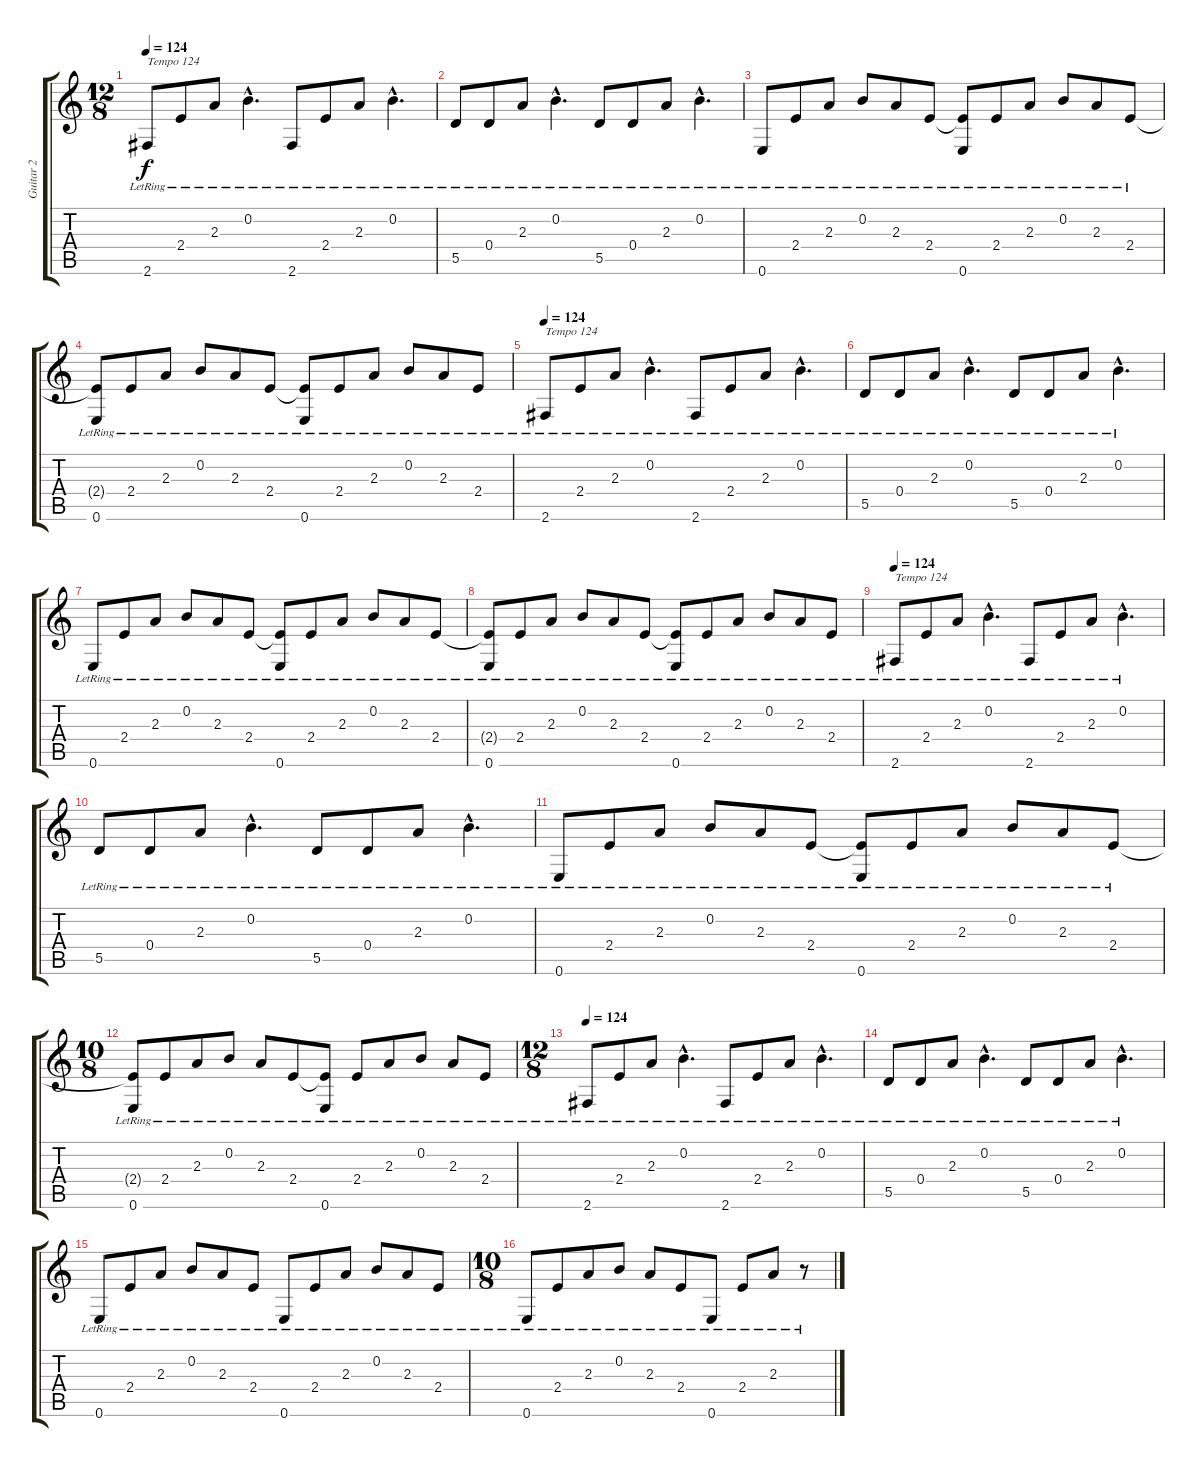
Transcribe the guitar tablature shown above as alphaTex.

\track ("Guitar 2" "Guitar 2") {instrument acousticguitarsteel}
\staff {score tabs}
\tuning (E4 B3 G3 D3 A2 E2) {hide}
\ts (12 8)
\tempo 124
\clef g2
\ks c
2.6{lr}.8{txt "Tempo 124" dy f} 2.4{lr}.8 2.3{lr}.8 0.2{hac lr}.4{d} 2.6{lr}.8 2.4{lr}.8 2.3{lr}.8 0.2{hac lr}.4{d} |
5.5{lr}.8 0.4{lr}.8 2.3{lr}.8 0.2{hac lr}.4{d} 5.5{lr}.8 0.4{lr}.8 2.3{lr}.8 0.2{hac lr}.4{d} |
0.6{lr}.8 2.4{lr}.8 2.3{lr}.8 0.2{lr}.8 2.3{lr}.8 2.4{lr}.8 (2.4{t} 0.6{lr}).8 2.4{lr}.8 2.3{lr}.8 0.2{lr}.8 2.3{lr}.8 2.4{lr}.8 |
(2.4{t} 0.6{lr}).8 2.4{lr}.8 2.3{lr}.8 0.2{lr}.8 2.3{lr}.8 2.4{lr}.8 (2.4{t} 0.6{lr}).8 2.4{lr}.8 2.3{lr}.8 0.2{lr}.8 2.3{lr}.8 2.4{lr}.8 |
\tempo 124
2.6{lr}.8{txt "Tempo 124"} 2.4{lr}.8 2.3{lr}.8 0.2{hac lr}.4{d} 2.6{lr}.8 2.4{lr}.8 2.3{lr}.8 0.2{hac lr}.4{d} |
5.5{lr}.8 0.4{lr}.8 2.3{lr}.8 0.2{hac lr}.4{d} 5.5{lr}.8 0.4{lr}.8 2.3{lr}.8 0.2{hac lr}.4{d} |
0.6{lr}.8 2.4{lr}.8 2.3{lr}.8 0.2{lr}.8 2.3{lr}.8 2.4{lr}.8 (2.4{t} 0.6{lr}).8 2.4{lr}.8 2.3{lr}.8 0.2{lr}.8 2.3{lr}.8 2.4{lr}.8 |
(2.4{t} 0.6{lr}).8 2.4{lr}.8 2.3{lr}.8 0.2{lr}.8 2.3{lr}.8 2.4{lr}.8 (2.4{t} 0.6{lr}).8 2.4{lr}.8 2.3{lr}.8 0.2{lr}.8 2.3{lr}.8 2.4{lr}.8 |
\tempo 124
2.6{lr}.8{txt "Tempo 124"} 2.4{lr}.8 2.3{lr}.8 0.2{hac lr}.4{d} 2.6{lr}.8 2.4{lr}.8 2.3{lr}.8 0.2{hac lr}.4{d} |
5.5{lr}.8 0.4{lr}.8 2.3{lr}.8 0.2{hac lr}.4{d} 5.5{lr}.8 0.4{lr}.8 2.3{lr}.8 0.2{hac lr}.4{d} |
0.6{lr}.8 2.4{lr}.8 2.3{lr}.8 0.2{lr}.8 2.3{lr}.8 2.4{lr}.8 (2.4{t} 0.6{lr}).8 2.4{lr}.8 2.3{lr}.8 0.2{lr}.8 2.3{lr}.8 2.4{lr}.8 |
\ts (10 8)
(2.4{t} 0.6{lr}).8 2.4{lr}.8 2.3{lr}.8 0.2{lr}.8 2.3{lr}.8 2.4{lr}.8 (2.4{t} 0.6{lr}).8 2.4{lr}.8 2.3{lr}.8 0.2{lr}.8 2.3{lr}.8 2.4{lr}.8 |
\ts (12 8)
\tempo 124
2.6{lr}.8 2.4{lr}.8 2.3{lr}.8 0.2{hac lr}.4{d} 2.6{lr}.8 2.4{lr}.8 2.3{lr}.8 0.2{hac lr}.4{d} |
5.5{lr}.8 0.4{lr}.8 2.3{lr}.8 0.2{hac lr}.4{d} 5.5{lr}.8 0.4{lr}.8 2.3{lr}.8 0.2{hac lr}.4{d} |
0.6{lr}.8 2.4{lr}.8 2.3{lr}.8 0.2{lr}.8 2.3{lr}.8 2.4{lr}.8 0.6{lr}.8 2.4{lr}.8 2.3{lr}.8 0.2{lr}.8 2.3{lr}.8 2.4{lr}.8 |
\ts (10 8)
0.6{lr}.8 2.4{lr}.8 2.3{lr}.8 0.2{lr}.8 2.3{lr}.8 2.4{lr}.8 0.6{lr}.8 2.4{lr}.8 2.3{lr}.8 r.8
